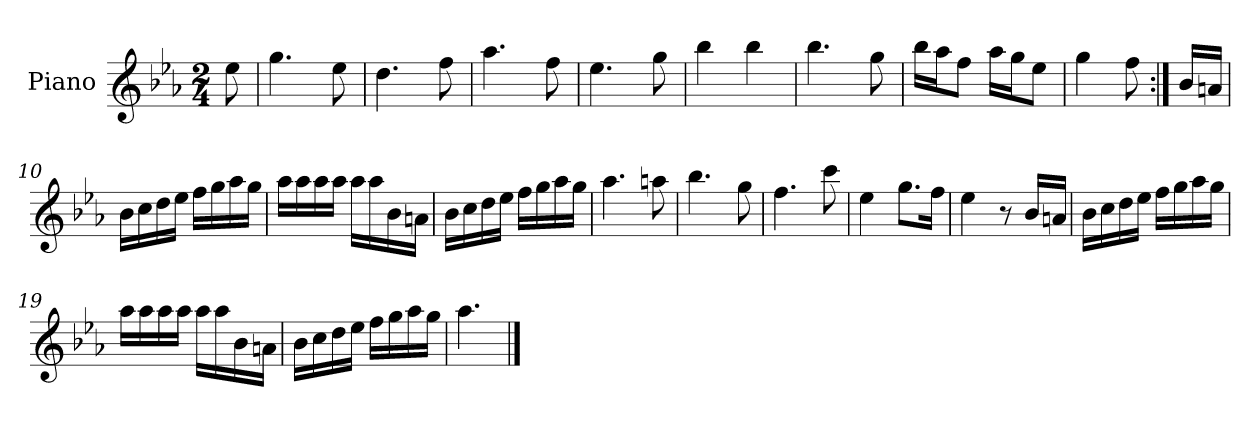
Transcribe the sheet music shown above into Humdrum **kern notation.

**kern
*part1
*staff1
*I"Piano
*I'Pno.
*clefG2
*k[b-e-a-]
*M2/4
=
8ee-\
=1
4.gg\
8ee-\
=2
4.dd\
8ff\
=3
4.aa-\
8ff\
=4
4.ee-\
8gg\
=5
4bb-\
4bb-\
=6
4.bb-\
8gg\
=7
16bb-\LL
16aa-\J
8ff\J
16aa-\LL
16gg\J
8ee-\J
=8
4gg\
8ff\
=9:|!
16b-/LL
16an/JJ
=10
16b-\LL
16cc\
16dd\
16ee-\JJ
16ff\LL
16gg\
16aa-\
16gg\JJ
=11
16aa-\LL
16aa-\
16aa-\
16aa-\JJ
16aa-\LL
16aa-\
16b-\
16an\JJ
=12
16b-\LL
16cc\
16dd\
16ee-\JJ
16ff\LL
16gg\
16aa-\
16gg\JJ
=13
4.aa-\
8aan\
=14
4.bb-\
8gg\
=15
4.ff\
8ccc\
=16
4ee-\
8.gg\L
16ff\Jk
=17
4ee-\
8r
16b-/LL
16an/JJ
=18
16b-\LL
16cc\
16dd\
16ee-\JJ
16ff\LL
16gg\
16aa-\
16gg\JJ
=19
16aa-\LL
16aa-\
16aa-\
16aa-\JJ
16aa-\LL
16aa-\
16b-\
16an\JJ
=20
16b-\LL
16cc\
16dd\
16ee-\JJ
16ff\LL
16gg\
16aa-\
16gg\JJ
=21
4.aa-\
==
*-
